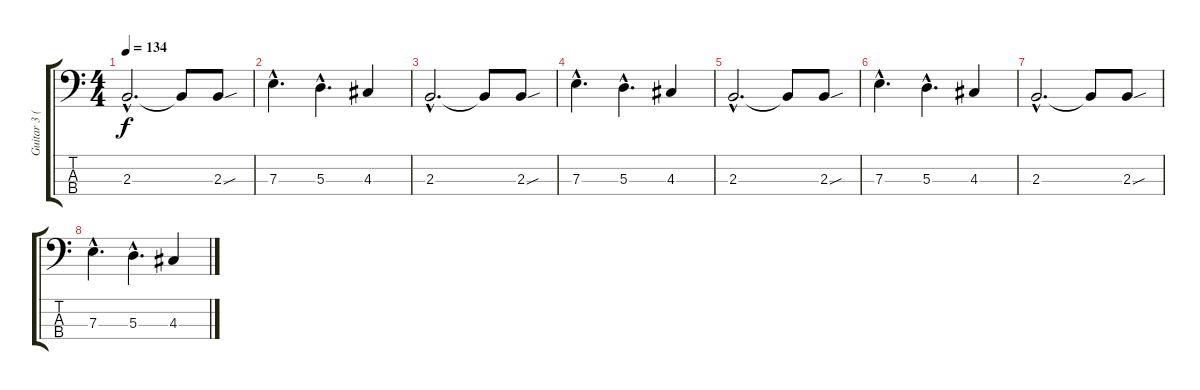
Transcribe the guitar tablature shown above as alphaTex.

\track ("Guitar 3 (bass)" "Guitar 3 (") {instrument electricbassfinger}
\staff {score tabs}
\tuning (G2 D2 A1 E1) {hide}
\ts (4 4)
\tempo 134
\clef f4
\ks c
2.3{hac}.2{d dy f} 2.3{t}.8 2.3{sou}.8 |
7.3{hac}.4{d} 5.3{hac}.4{d} 4.3.4 |
2.3{hac}.2{d} 2.3{t}.8 2.3{sou}.8 |
7.3{hac}.4{d} 5.3{hac}.4{d} 4.3.4 |
2.3{hac}.2{d} 2.3{t}.8 2.3{sou}.8 |
7.3{hac}.4{d} 5.3{hac}.4{d} 4.3.4 |
2.3{hac}.2{d} 2.3{t}.8 2.3{sou}.8 |
7.3{hac}.4{d} 5.3{hac}.4{d} 4.3.4
